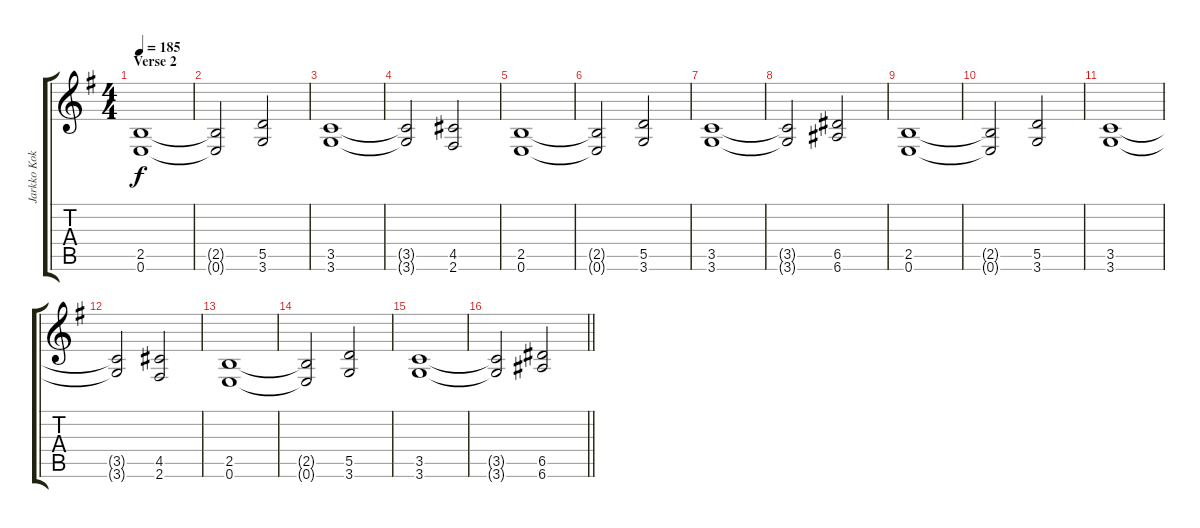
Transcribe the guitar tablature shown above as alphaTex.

\track ("Jarkko Kokko (guitar) " "Jarkko Kok") {instrument distortionguitar}
\staff {score tabs}
\tuning (E4 B3 G3 D3 A2 E2) {hide}
\ts (4 4)
\section ("" "Verse 2")
\tempo 185
\clef g2
\ks eminor
(2.5 0.6).1{dy f} |
(2.5{t} 0.6{t}).2 (5.5 3.6).2 |
(3.5 3.6).1 |
(3.5{t} 3.6{t}).2 (4.5 2.6).2 |
(2.5 0.6).1 |
(2.5{t} 0.6{t}).2 (5.5 3.6).2 |
(3.5 3.6).1 |
(3.5{t} 3.6{t}).2 (6.5 6.6).2 |
(2.5 0.6).1 |
(2.5{t} 0.6{t}).2 (5.5 3.6).2 |
(3.5 3.6).1 |
(3.5{t} 3.6{t}).2 (4.5 2.6).2 |
(2.5 0.6).1 |
(2.5{t} 0.6{t}).2 (5.5 3.6).2 |
(3.5 3.6).1 |
\barLineRight lightlight
(3.5{t} 3.6{t}).2 (6.5 6.6).2
